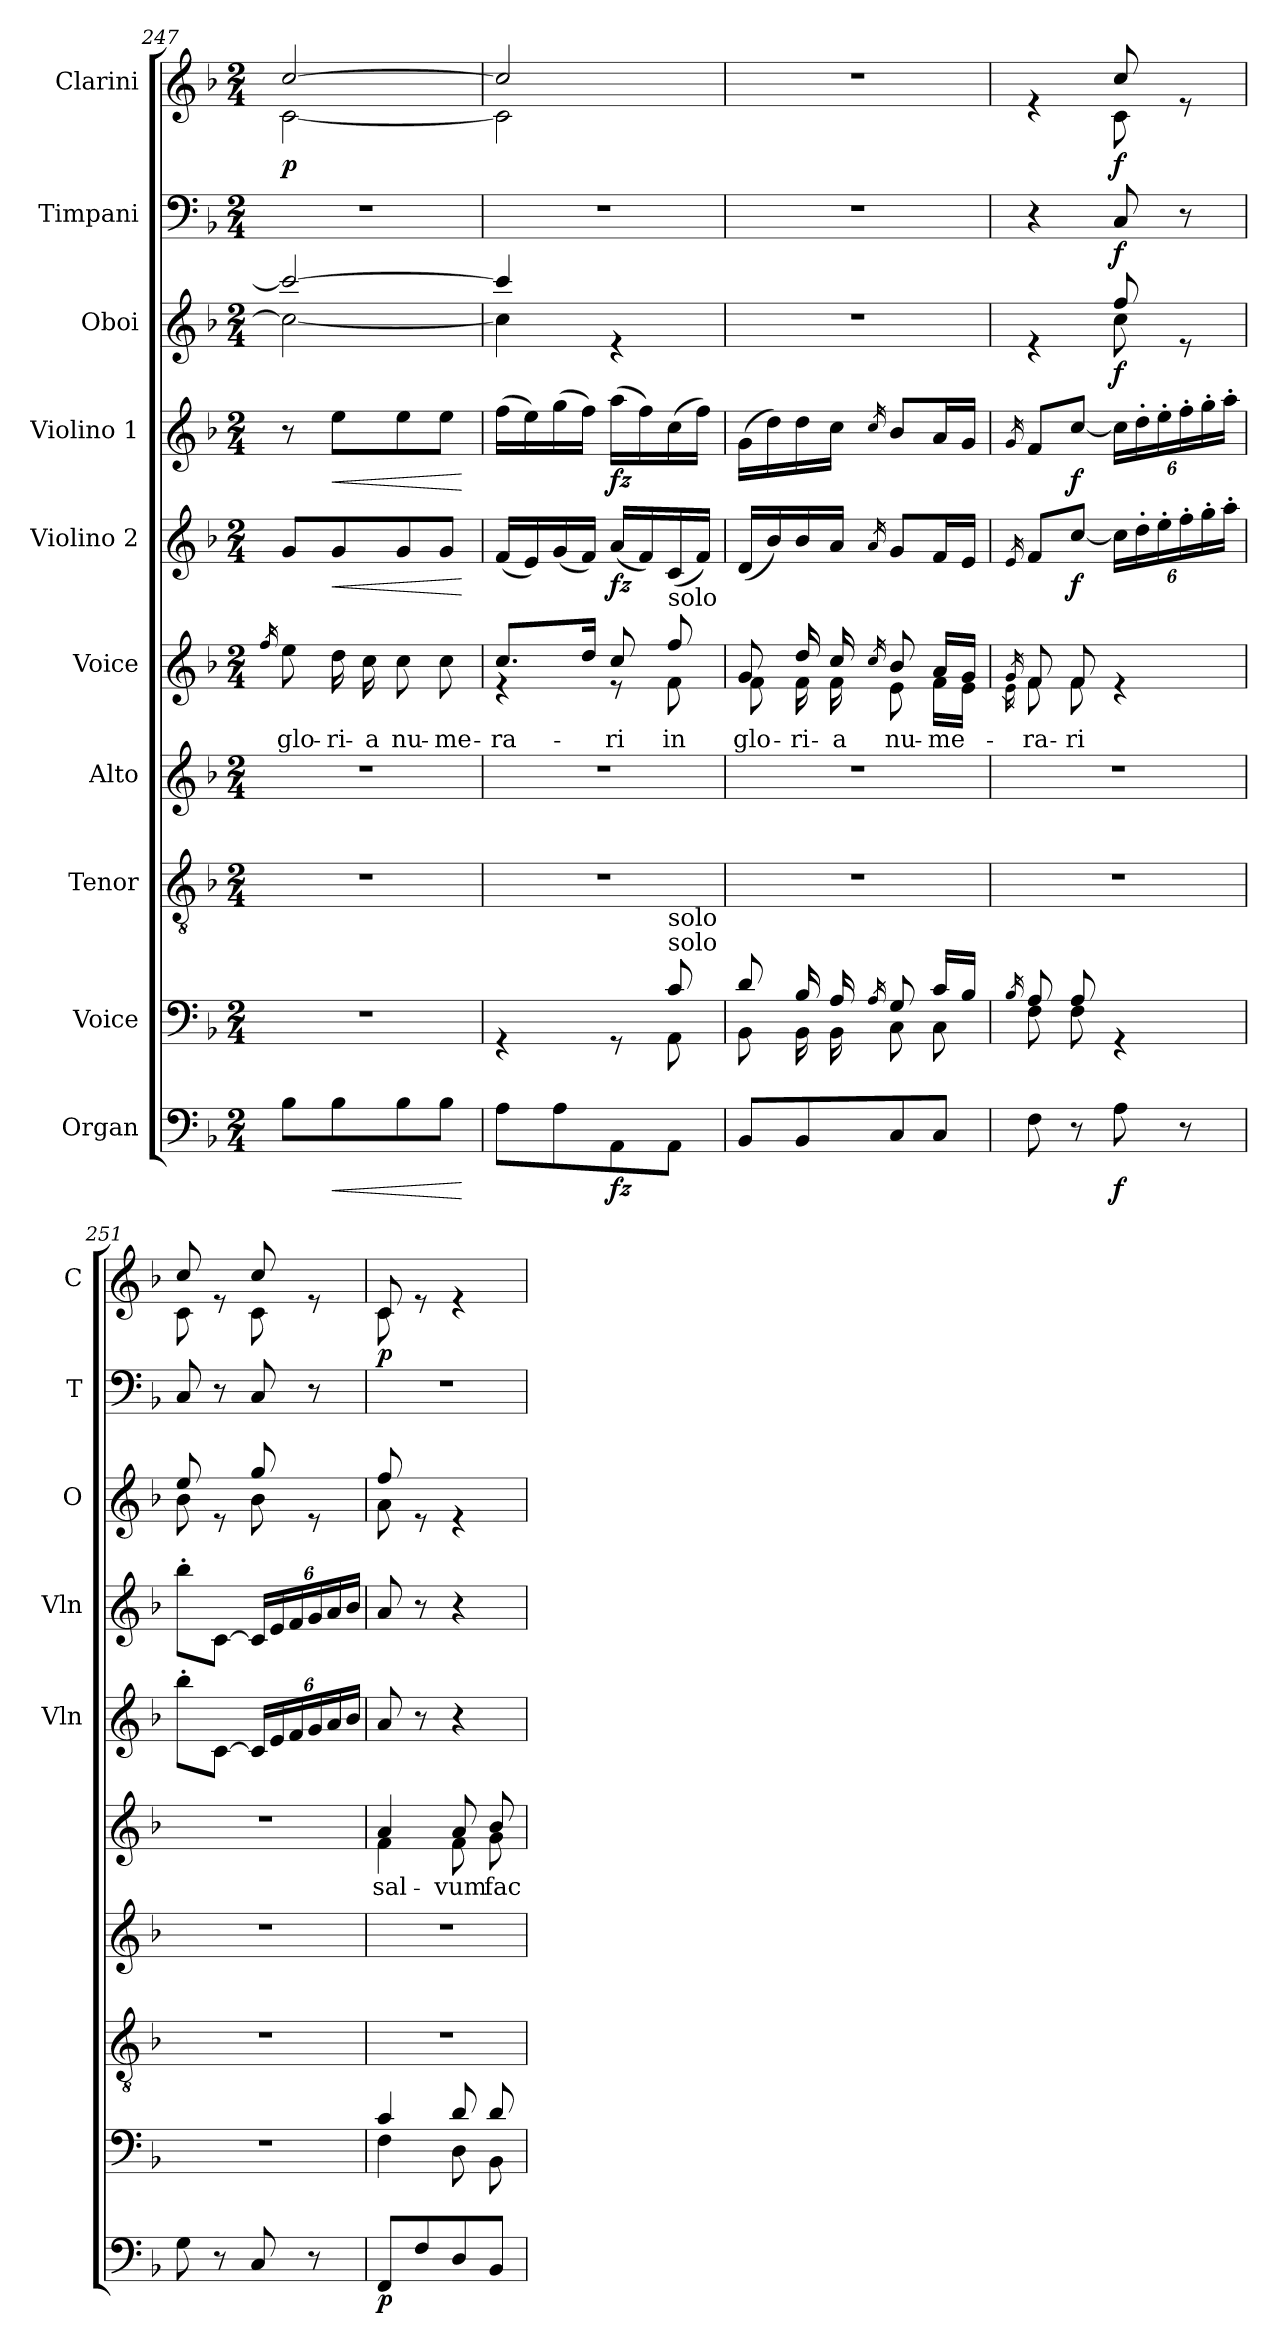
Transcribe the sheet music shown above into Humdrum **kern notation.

**kern	**dynam	**kern	**kern	**kern	**kern	**text	**kern	**dynam	**kern	**dynam	**kern	**dynam	**kern	**dynam	**kern	**dynam
*part10	*part10	*part9	*part8	*part7	*part6	*part6	*part5	*part5	*part4	*part4	*part3	*part3	*part2	*part2	*part1	*part1
*staff10	*staff10	*staff9	*staff8	*staff7	*staff6	*staff6	*staff5	*staff5	*staff4	*staff4	*staff3	*staff3	*staff2	*staff2	*staff1	*staff1
*I"Organ	*	*I"Voice	*I"Tenor	*I"Alto	*I"Voice	*	*I"Violino 2	*	*I"Violino 1	*	*I"Oboi	*	*I"Timpani	*	*I"Clarini	*
*	*	*	*	*	*	*	*I'Vln	*	*I'Vln	*	*I'O	*	*I'T	*	*I'C	*
!!LO:PB:g=z
*clefF4	*	*clefF4	*clefGv2	*clefG2	*clefG2	*	*clefG2	*	*clefG2	*	*clefG2	*	*clefF4	*	*clefG2	*
*k[b-]	*	*k[b-]	*k[b-]	*k[b-]	*k[b-]	*	*k[b-]	*	*k[b-]	*	*k[b-]	*	*k[b-]	*	*k[b-]	*
*M2/4	*	*M2/4	*M2/4	*M2/4	*M2/4	*	*M2/4	*	*M2/4	*	*M2/4	*	*M2/4	*	*M2/4	*
=247	=247	=247	=247	=247	=247	=247	=247	=247	=247	=247	=247	=247	=247	=247	=247	=247
.	.	.	.	.	16qff/	.	.	.	.	.	.	.	.	.	.	.
!	!	!	!	!	!	!LO:LY:b	!	!	!	!	!	!	!	!	!	!LO:DY:b
*	*	*	*	*	*	*	*	*	*	*	*^	*	*	*	*^	*
8B-\L	.	2r	2r	2r	8ee\	glo-	8g/L	.	8r	.	2ccc/_	2cc\_	.	2r	.	[2cc/	[2c\	p
!	!LO:HP:b	!	!	!	!	!LO:LY:b	!	!LO:HP:b	!	!LO:HP:b	!	!	!	!	!	!	!	!
8B-\	<	.	.	.	16dd\	-ri-	8g/	<	8ee\L	<	.	.	.	.	.	.	.	.
!	!	!	!	!	!	!LO:LY:b	!	!	!	!	!	!	!	!	!	!	!	!
.	.	.	.	.	16cc\	-a	.	.	.	.	.	.	.	.	.	.	.	.
!	!	!	!	!	!	!LO:LY:b	!	!	!	!	!	!	!	!	!	!	!	!
8B-\	.	.	.	.	8cc\	nu-	8g/	.	8ee\	.	.	.	.	.	.	.	.	.
!	!	!	!	!	!	!LO:LY:b	!	!	!	!	!	!	!	!	!	!	!	!
8B-\J	.	.	.	.	8cc\	-me-	8g/J	.	8ee\J	.	.	.	.	.	.	.	.	.
*	*	*	*	*	*	*	*	*	*	*	*v	*v	*	*	*	*v	*v	*
.	[	.	.	.	.	.	.	[	.	[	.	.	.	.	.	.
=248	=248	=248	=248	=248	=248	=248	=248	=248	=248	=248	=248	=248	=248	=248	=248	=248
*	*	*^	*	*	*	*	*	*	*	*	*	*	*	*	*	*
!	!	!	!	!	!	!	!LO:LY:b	!	!	!	!	!	!	!	!	!	!
*	*	*	*	*	*	*^	*	*	*	*	*	*^	*	*	*	*^	*
8A\L	.	4rGG	4.ryy	2r	2r	8.cc/L	4r	-ra-	(16f/LL	.	(16ff\LL	.	4ccc/]	4cc\]	.	2r	.	2cc/]	2c\]	.
.	.	.	.	.	.	.	.	.	16e/)	.	16ee\)	.	.	.	.	.	.	.	.	.
8A\	.	.	.	.	.	.	.	.	(16g/	.	(16gg\	.	.	.	.	.	.	.	.	.
.	.	.	.	.	.	16dd/Jk	.	.	16f/JJ)	.	16ff\JJ)	.	.	.	.	.	.	.	.	.
!	!LO:DY:b	!	!	!	!	!	!	!LO:LY:b	!	!LO:DY:b	!	!LO:DY:b	!	!	!	!	!	!	!	!
8AA\	fz	8rGG	.	.	.	8cc/	8r	-ri	(16a/LL	fz	(16aa\LL	fz	4re	4ryy	.	.	.	.	.	.
.	.	.	.	.	.	.	.	.	16f/)	.	16ff\)	.	.	.	.	.	.	.	.	.
!	!	!	!	!	!	!LO:TX:a:t=solo	!	!	!	!	!	!	!	!	!	!	!	!	!	!
!	!	!LO:TX:a:t=solo	!	!	!	!	!	!	!	!	!	!	!	!	!	!	!	!	!	!
!	!	!LO:TX:a:t=solo	!	!	!	!	!	!	!	!	!	!	!	!	!	!	!	!	!	!
!	!	!	!	!	!	!	!	!LO:LY:b	!	!	!	!	!	!	!	!	!	!	!	!
8AA\J	.	8c/	8AA\	.	.	8ff/	8f\	in	(16c/	.	(16cc\	.	.	.	.	.	.	.	.	.
.	.	.	.	.	.	.	.	.	16f/JJ)	.	16ff\JJ)	.	.	.	.	.	.	.	.	.
*	*	*	*	*	*	*	*	*	*	*	*	*	*v	*v	*	*	*	*v	*v	*
=249	=249	=249	=249	=249	=249	=249	=249	=249	=249	=249	=249	=249	=249	=249	=249	=249	=249	=249
!	!	!	!	!	!	!	!	!LO:LY:b	!	!	!	!	!	!	!	!	!	!
8BB-/L	.	8d/	8BB-\	2r	2r	8g/	8f\	glo-	(16d/LL	.	(16g\LL	.	2r	.	2r	.	2r	.
.	.	.	.	.	.	.	.	.	16b-/)	.	16dd\)	.	.	.	.	.	.	.
!	!	!	!	!	!	!	!	!LO:LY:b	!	!	!	!	!	!	!	!	!	!
8BB-/	.	16B-/	16BB-\	.	.	16dd/	16f\	-ri-	16b-/	.	16dd\	.	.	.	.	.	.	.
!	!	!	!	!	!	!	!	!LO:LY:b	!	!	!	!	!	!	!	!	!	!
.	.	16A/	16BB-\	.	.	16cc/	16f\	-a	16a/JJ	.	16cc\JJ	.	.	.	.	.	.	.
.	.	16qA/	.	.	.	16qcc/	.	.	16qa/	.	16qcc/	.	.	.	.	.	.	.
!	!	!	!	!	!	!	!	!LO:LY:b	!	!	!	!	!	!	!	!	!	!
8C/	.	8G/	8C\	.	.	8b-/	8e\	nu-	8g/L	.	8b-/L	.	.	.	.	.	.	.
!	!	!	!	!	!	!	!	!LO:LY:b	!	!	!	!	!	!	!	!	!	!
8C/J	.	16c/LL	8C\	.	.	16a/LL	16f\LL	-me-	16f/L	.	16a/L	.	.	.	.	.	.	.
.	.	16B-/JJ	.	.	.	16g/JJ	16e\JJ	.	16e/JJ	.	16g/JJ	.	.	.	.	.	.	.
=250	=250	=250	=250	=250	=250	=250	=250	=250	=250	=250	=250	=250	=250	=250	=250	=250	=250	=250
.	.	16qB-/	.	.	.	16qg/	16qe\	.	16qe/	.	16qg/	.	.	.	.	.	.	.
!	!	!	!	!	!	!	!	!LO:LY:b	!	!	!	!	!	!	!	!	!	!
*	*	*	*	*	*	*	*	*	*	*	*	*	*^	*	*	*	*^	*
8F\	.	8A/	8F\	2r	2r	8f/	8f\	-ra-	8f/L	.	8f/L	.	4re	4ryy	.	4r	.	4re	4ryy	.
!	!	!	!	!	!	!	!	!LO:LY:b	!	!LO:DY:b	!	!LO:DY:b	!	!	!	!	!	!	!	!
8r	.	8A/	8F\	.	.	8f/	8f\	-ri	[8cc/J	f	[8cc/J	f	.	.	.	.	.	.	.	.
*	*	*	*	*	*	*	*	*	*Xbrackettup	*	*Xbrackettup	*	*	*	*	*	*	*	*	*
!	!LO:DY:b	!	!	!	!	!	!	!	!	!	!	!	!	!	!LO:DY:b	!	!LO:DY:b	!	!	!LO:DY:b
8A\	f	4rGG	4ryy	.	.	4re	4ryy	.	24cc\LL]	.	24cc\LL]	.	8ff/	8cc\	f	8C/	f	8cc/	8c\	f
.	.	.	.	.	.	.	.	.	24dd'\	.	24dd'\	.	.	.	.	.	.	.	.	.
.	.	.	.	.	.	.	.	.	24ee'\	.	24ee'\	.	.	.	.	.	.	.	.	.
8r	.	.	.	.	.	.	.	.	24ff'\	.	24ff'\	.	8re	8ryy	.	8r	.	8re	8ryy	.
.	.	.	.	.	.	.	.	.	24gg'\	.	24gg'\	.	.	.	.	.	.	.	.	.
.	.	.	.	.	.	.	.	.	24aa'\JJ	.	24aa'\JJ	.	.	.	.	.	.	.	.	.
*	*	*v	*v	*	*	*v	*v	*	*	*	*	*	*	*	*	*	*	*	*	*
!!LO:LB:g=z	!!
=251	=251	=251	=251	=251	=251	=251	=251	=251	=251	=251	=251	=251	=251	=251	=251	=251	=251	=251
8G\	.	2r	2r	2r	2r	.	8bb-'\L	.	8bb-'\L	.	8ee/	8b-\	.	8C/	.	8cc/	8c\	.
8r	.	.	.	.	.	.	[8c\J	.	[8c\J	.	8re	8ryy	.	8r	.	8re	8ryy	.
8C/	.	.	.	.	.	.	24c/LL]	.	24c/LL]	.	8gg/	8b-\	.	8C/	.	8cc/	8c\	.
.	.	.	.	.	.	.	24e/	.	24e/	.	.	.	.	.	.	.	.	.
.	.	.	.	.	.	.	24f/	.	24f/	.	.	.	.	.	.	.	.	.
8r	.	.	.	.	.	.	24g/	.	24g/	.	8re	8ryy	.	8r	.	8re	8ryy	.
.	.	.	.	.	.	.	24a/	.	24a/	.	.	.	.	.	.	.	.	.
.	.	.	.	.	.	.	24b-/JJ	.	24b-/JJ	.	.	.	.	.	.	.	.	.
=252	=252	=252	=252	=252	=252	=252	=252	=252	=252	=252	=252	=252	=252	=252	=252	=252	=252	=252
*	*	*^	*	*	*	*	*	*	*	*	*	*	*	*	*	*	*	*
!	!LO:DY:b	!	!	!	!	!	!LO:LY:b	!	!	!	!	!	!	!	!	!	!	!	!LO:DY:b
*	*	*	*	*	*	*^	*	*	*	*	*	*	*	*	*	*	*	*	*
8FF/L	p	4c/	4F\	2r	2r	4a/	4f\	sal-	8a/	.	8a/	.	8ff/	8a\	.	2r	.	8c/	8c\	p
8F/	.	.	.	.	.	.	.	.	8r	.	8r	.	8re	4.ryy	.	.	.	8re	4.ryy	.
!	!	!	!	!	!	!	!	!LO:LY:b	!	!	!	!	!	!	!	!	!	!	!	!
8D/	.	8d/	8D\	.	.	8a/	8f\	-vum	4r	.	4r	.	4re	.	.	.	.	4re	.	.
!	!	!	!	!	!	!	!	!LO:LY:b	!	!	!	!	!	!	!	!	!	!	!	!
8BB-/J	.	8d/	8BB-\	.	.	8b-/	8g\	fac	.	.	.	.	.	.	.	.	.	.	.	.
*	*	*v	*v	*	*	*v	*v	*	*	*	*	*	*v	*v	*	*	*	*v	*v	*
=	=	=	=	=	=	=	=	=	=	=	=	=	=	=	=	=
*-	*-	*-	*-	*-	*-	*-	*-	*-	*-	*-	*-	*-	*-	*-	*-	*-
